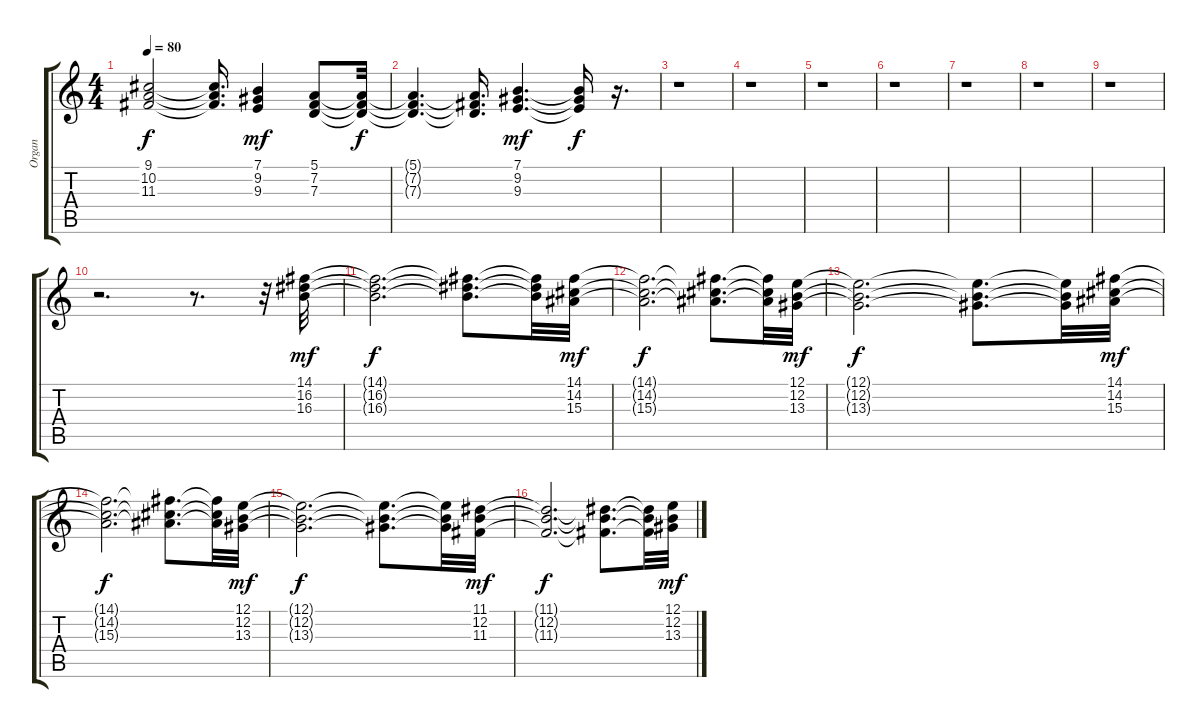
\track ("Organ   " "Organ   ") {instrument rockorgan}
\staff {score tabs}
\tuning (E4 B3 G3 D3 A2 E2) {hide}
\ts (4 4)
\tempo 80
\clef g2
\ks c
(9.1{t} 10.2{t} 11.3{t}).2{dy f} (9.1{t} 10.2{t} 11.3{t}).16{d} (7.1 9.2 9.3).4{dy mf} (5.1 7.2 7.3).8 (5.1{t} 7.2{t} 7.3{t}).32{dy f} |
(5.1{t} 7.2{t} 7.3{t}).4{d} (5.1{t} 7.2{t} 7.3{t}).16{d} (7.1 9.2 9.3).4{d dy mf} (7.1{t} 9.2{t} 9.3{t}).16{dy f} r.16{d} |
r.1 |
r.1 |
r.1 |
r.1 |
r.1 |
r.1 |
r.1 |
r.2{d} r.8{d} r.32 (14.1 16.2 16.3).32{dy mf} |
(14.1{t} 16.2{t} 16.3{t}).2{d dy f} (14.1{t} 16.2{t} 16.3{t}).8{d} (14.1{t} 16.2{t} 16.3{t}).32 (14.1 14.2 15.3).32{dy mf} |
(14.1{t} 14.2{t} 15.3{t}).2{d dy f} (14.1{t} 14.2{t} 15.3{t}).8{d} (14.1{t} 14.2{t} 15.3{t}).32 (12.1 12.2 13.3).32{dy mf} |
(12.1{t} 12.2{t} 13.3{t}).2{d dy f} (12.1{t} 12.2{t} 13.3{t}).8{d} (12.1{t} 12.2{t} 13.3{t}).32 (14.1 14.2 15.3).32{dy mf} |
(14.1{t} 14.2{t} 15.3{t}).2{d dy f} (14.1{t} 14.2{t} 15.3{t}).8{d} (14.1{t} 14.2{t} 15.3{t}).32 (12.1 12.2 13.3).32{dy mf} |
(12.1{t} 12.2{t} 13.3{t}).2{d dy f} (12.1{t} 12.2{t} 13.3{t}).8{d} (12.1{t} 12.2{t} 13.3{t}).32 (11.1 12.2 11.3).32{dy mf} |
(11.1{t} 12.2{t} 11.3{t}).2{d dy f} (11.1{t} 12.2{t} 11.3{t}).8{d} (11.1{t} 12.2{t} 11.3{t}).32 (12.1 12.2 13.3).32{dy mf}
